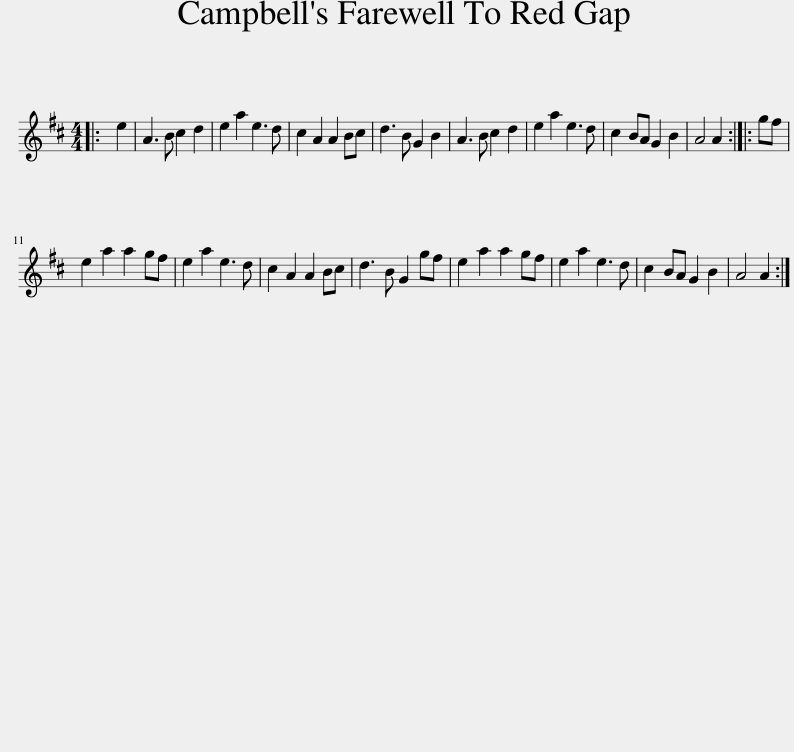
X:1
L:1/8
M:4/4
I:linebreak $
K:D
V:1 treble
V:1
|: e2 | A3 B c2 d2 | e2 a2 e3 d | c2 A2 A2 Bc | d3 B G2 B2 | %5
 A3 B c2 d2 | e2 a2 e3 d | c2 BA G2 B2 | A4 A2 :: gf |$ %10
 e2 a2 a2 gf | e2 a2 e3 d | c2 A2 A2 Bc | d3 B G2 gf | e2 a2 a2 gf | %15
 e2 a2 e3 d | c2 BA G2 B2 | A4 A2 :| %18
